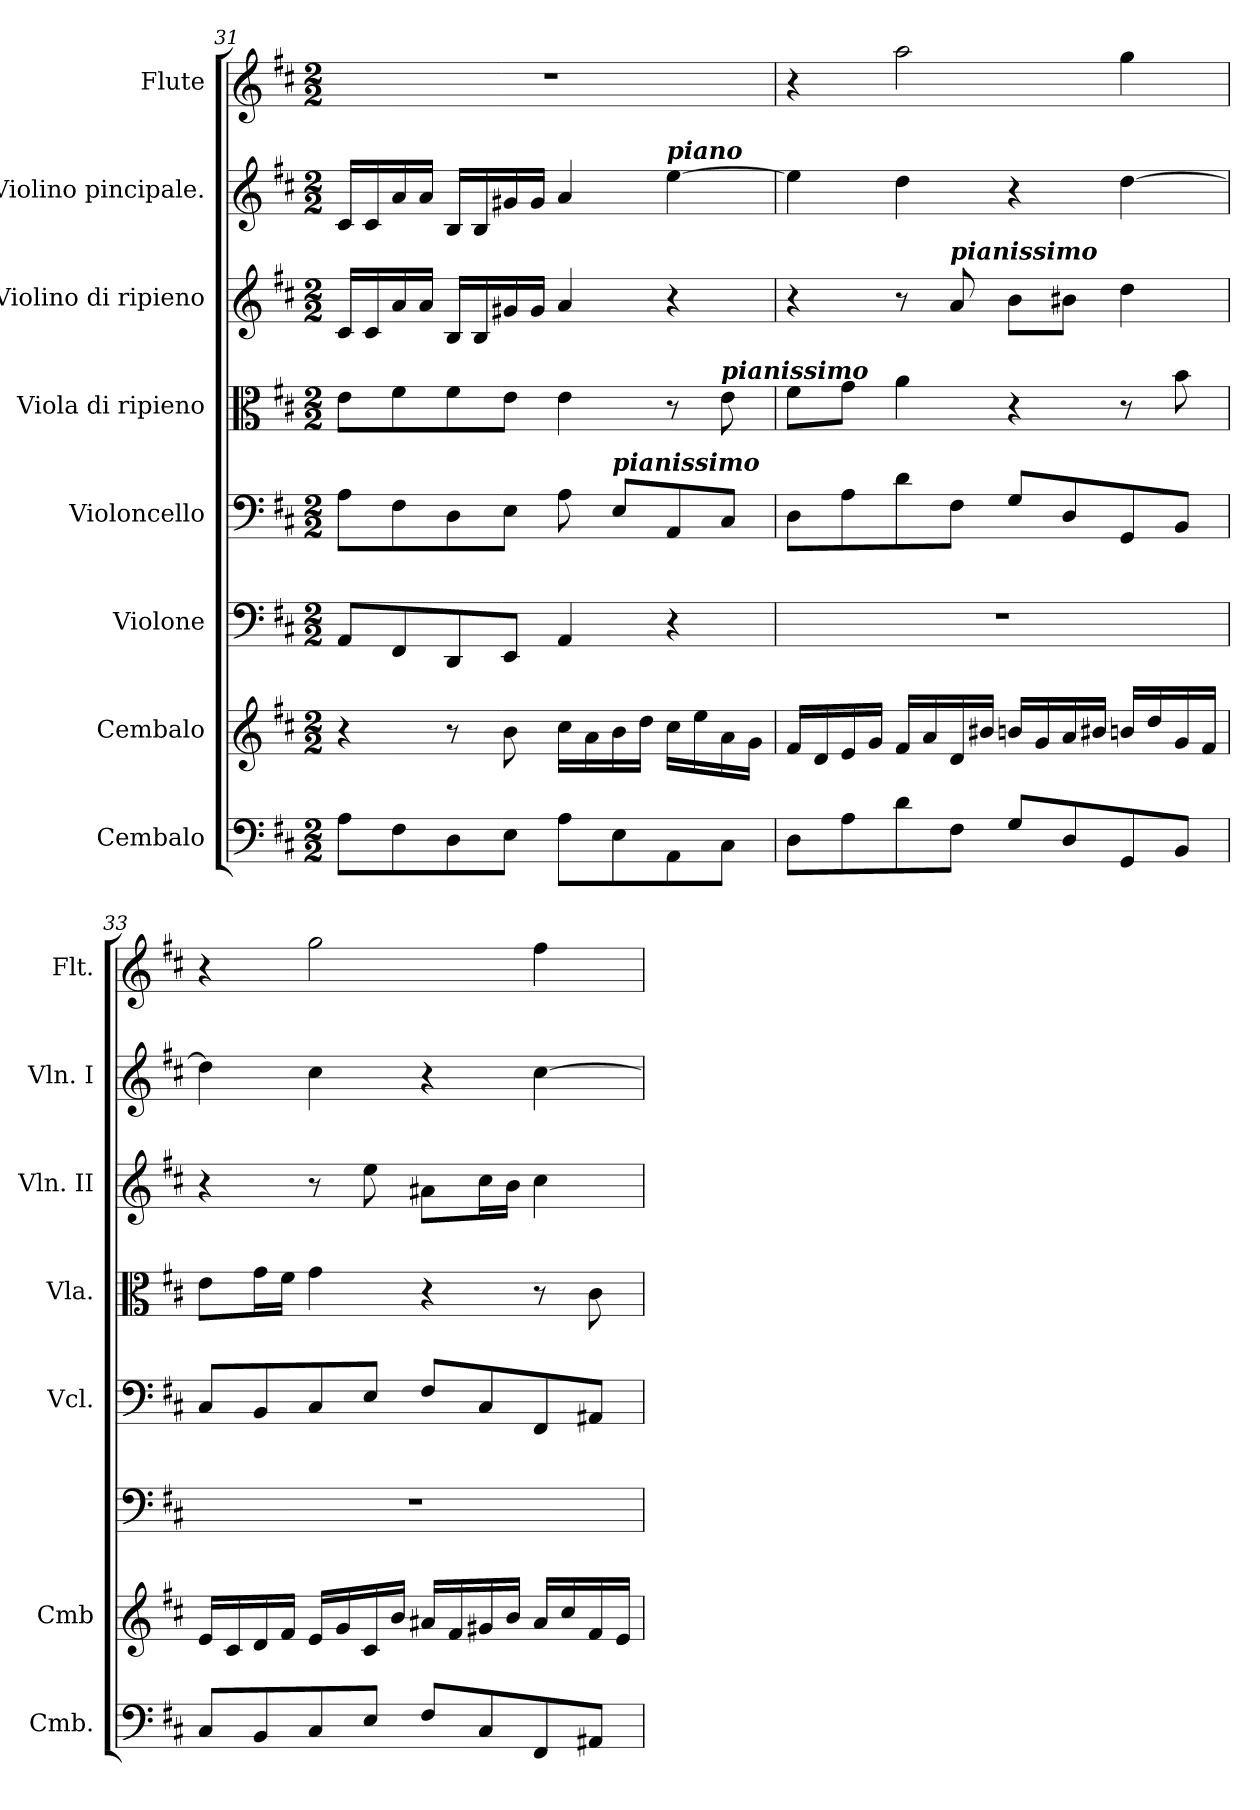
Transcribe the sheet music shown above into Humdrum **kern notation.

**kern	**kern	**kern	**kern	**kern	**kern	**kern	**kern
*part8	*part7	*part6	*part5	*part4	*part3	*part2	*part1
*staff8	*staff7	*staff6	*staff5	*staff4	*staff3	*staff2	*staff1
*I"Cembalo	*I"Cembalo	*I"Violone	*I"Violoncello	*I"Viola di ripieno	*I"Violino di ripieno	*I"Violino pincipale.	*I"Flute
*I'Cmb.	*I'Cmb	*	*I'Vcl.	*I'Vla.	*I'Vln. II	*I'Vln. I	*I'Flt.
!!LO:LB:g=z
*clefF4	*clefG2	*clefF4	*clefF4	*clefC3	*clefG2	*clefG2	*clefG2
*	*	*ITrd7c12	*	*	*	*	*
*k[f#c#]	*k[f#c#]	*k[f#c#]	*k[f#c#]	*k[f#c#]	*k[f#c#]	*k[f#c#]	*k[f#c#]
*D:	*D:	*D:	*D:	*D:	*D:	*D:	*D:
*M2/2	*M2/2	*M2/2	*M2/2	*M2/2	*M2/2	*M2/2	*M2/2
=31	=31	=31	=31	=31	=31	=31	=31
8A\L	4r	8AAA/L	8A\L	8e\L	16c#/LL	16c#/LL	1r
.	.	.	.	.	16c#/	16c#/	.
8F#\	.	8FFF#/	8F#\	8f#\	16a/	16a/	.
.	.	.	.	.	16a/JJ	16a/JJ	.
8D\	8r	8DDD/	8D\	8f#\	16B/LL	16B/LL	.
.	.	.	.	.	16B/	16B/	.
8E\J	8b\	8EEE/J	8E\J	8e\J	16g#X/	16g#X/	.
.	.	.	.	.	16g#/JJ	16g#/JJ	.
8A\L	16cc#\LL	4AAA/	8A\	4e\	4a/	4a/	.
.	16a\	.	.	.	.	.	.
!	!	!	!LO:TX:a:Bi:t=pianissimo	!	!	!	!
8E\	16b\	.	8E/L	.	.	.	.
.	16dd\JJ	.	.	.	.	.	.
!	!	!	!	!	!	!LO:TX:a:Bi:t=piano	!
8AA\	16cc#\LL	4r	8AA/	8r	4r	[4ee\	.
.	16ee\	.	.	.	.	.	.
!	!	!	!	!LO:TX:a:Bi:t=pianissimo	!	!	!
8C#\J	16a\	.	8C#/J	8e\	.	.	.
.	16g\JJ	.	.	.	.	.	.
=32	=32	=32	=32	=32	=32	=32	=32
8D\L	16f#/LL	1r	8D\L	8f#\L	4r	4ee\]	4r
.	16d/	.	.	.	.	.	.
8A\	16e/	.	8A\	8g\J	.	.	.
.	16g/JJ	.	.	.	.	.	.
8d\	16f#/LL	.	8d\	4a\	8r	4dd\	2aa\
.	16a/	.	.	.	.	.	.
!	!	!	!	!	!LO:TX:a:Bi:t=pianissimo	!	!
8F#\J	16d/	.	8F#\J	.	8a/	.	.
.	16b#X/JJ	.	.	.	.	.	.
8G/L	16bn/LL	.	8G/L	4r	8b\L	4r	.
.	16g/	.	.	.	.	.	.
8D/	16a/	.	8D/	.	8b#X\J	.	.
.	16b#X/JJ	.	.	.	.	.	.
8GG/	16bn/LL	.	8GG/	8r	4dd\	[4dd\	4gg\
.	16dd/	.	.	.	.	.	.
8BB/J	16g/	.	8BB/J	8b\	.	.	.
.	16f#/JJ	.	.	.	.	.	.
=33	=33	=33	=33	=33	=33	=33	=33
8C#/L	16e/LL	1r	8C#/L	8e\L	4r	4dd\]	4r
.	16c#/	.	.	.	.	.	.
8BB/	16d/	.	8BB/	16g\L	.	.	.
.	16f#/JJ	.	.	16f#\JJ	.	.	.
8C#/	16e/LL	.	8C#/	4g\	8r	4cc#\	2gg\
.	16g/	.	.	.	.	.	.
8E/J	16c#/	.	8E/J	.	8ee\	.	.
.	16b/JJ	.	.	.	.	.	.
8F#/L	16a#X/LL	.	8F#/L	4r	8a#X\L	4r	.
.	16f#/	.	.	.	.	.	.
8C#/	16g#X/	.	8C#/	.	16cc#\L	.	.
.	16b/JJ	.	.	.	16b\JJ	.	.
8FF#/	16a#/LL	.	8FF#/	8r	4cc#\	[4cc#\	4ff#\
.	16cc#/	.	.	.	.	.	.
8AA#X/J	16f#/	.	8AA#X/J	8c#\	.	.	.
.	16e/JJ	.	.	.	.	.	.
=	=	=	=	=	=	=	=
*-	*-	*-	*-	*-	*-	*-	*-
